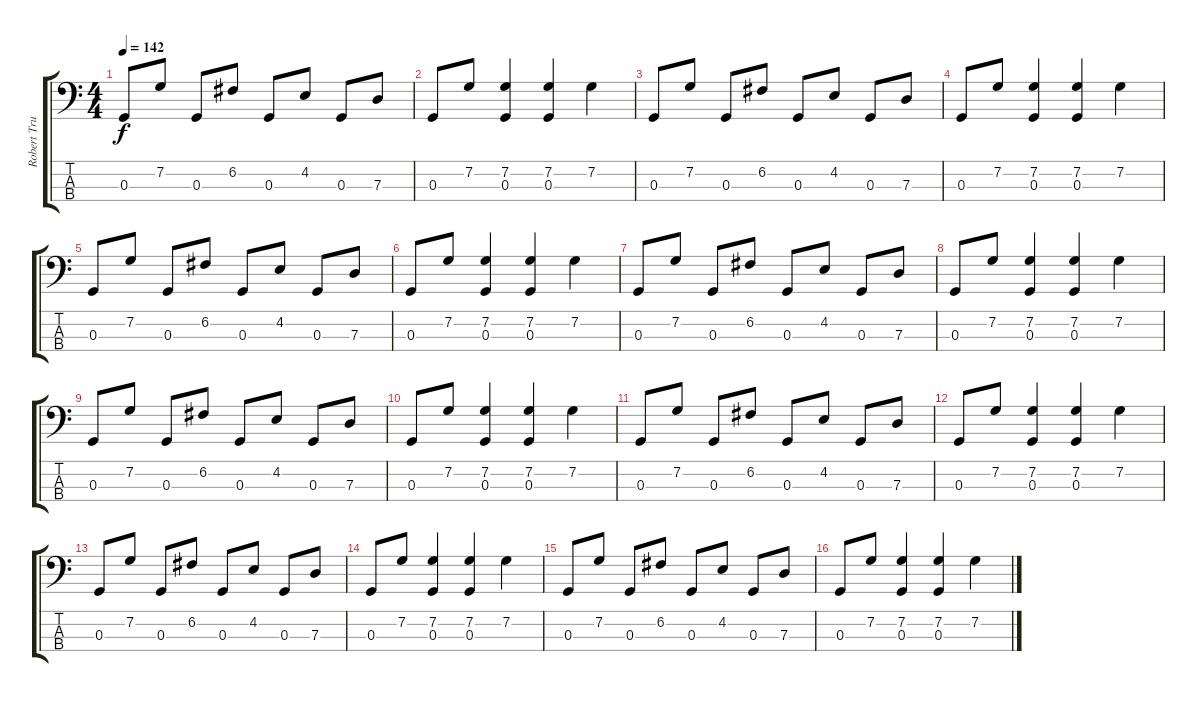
\track ("Robert Trujillo" "Robert Tru") {instrument electricbassfinger}
\staff {score tabs}
\tuning (F2 C2 G1 D1) {hide}
\ts (4 4)
\tempo 142
\clef f4
\ks c
0.3.8{dy f} 7.2.8 0.3.8 6.2.8 0.3.8 4.2.8 0.3.8 7.3.8 |
0.3.8 7.2.8 (7.2 0.3).4 (7.2 0.3).4 7.2.4 |
0.3.8 7.2.8 0.3.8 6.2.8 0.3.8 4.2.8 0.3.8 7.3.8 |
0.3.8 7.2.8 (7.2 0.3).4 (7.2 0.3).4 7.2.4 |
0.3.8 7.2.8 0.3.8 6.2.8 0.3.8 4.2.8 0.3.8 7.3.8 |
0.3.8 7.2.8 (7.2 0.3).4 (7.2 0.3).4 7.2.4 |
0.3.8 7.2.8 0.3.8 6.2.8 0.3.8 4.2.8 0.3.8 7.3.8 |
0.3.8 7.2.8 (7.2 0.3).4 (7.2 0.3).4 7.2.4 |
0.3.8 7.2.8 0.3.8 6.2.8 0.3.8 4.2.8 0.3.8 7.3.8 |
0.3.8 7.2.8 (7.2 0.3).4 (7.2 0.3).4 7.2.4 |
0.3.8 7.2.8 0.3.8 6.2.8 0.3.8 4.2.8 0.3.8 7.3.8 |
0.3.8 7.2.8 (7.2 0.3).4 (7.2 0.3).4 7.2.4 |
0.3.8 7.2.8 0.3.8 6.2.8 0.3.8 4.2.8 0.3.8 7.3.8 |
0.3.8 7.2.8 (7.2 0.3).4 (7.2 0.3).4 7.2.4 |
0.3.8 7.2.8 0.3.8 6.2.8 0.3.8 4.2.8 0.3.8 7.3.8 |
0.3.8 7.2.8 (7.2 0.3).4 (7.2 0.3).4 7.2.4
